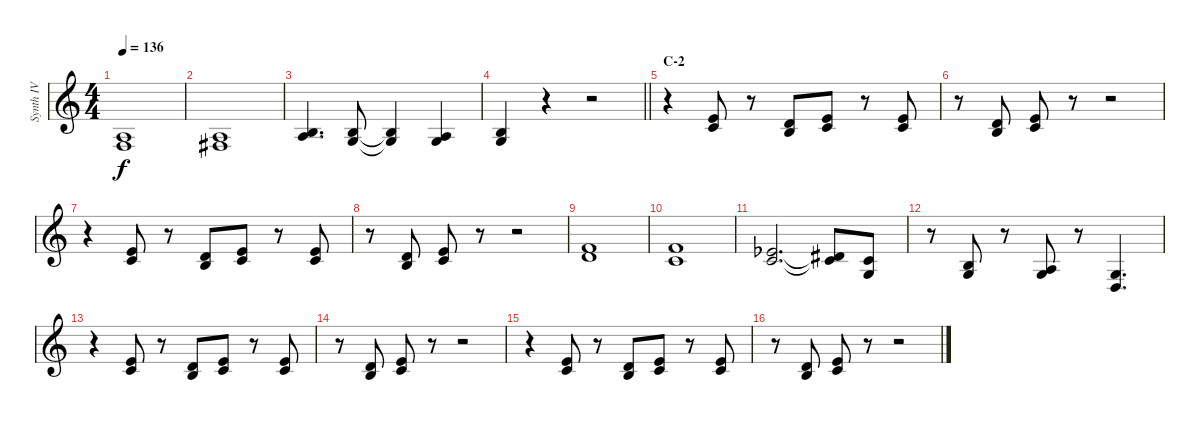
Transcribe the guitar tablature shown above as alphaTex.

\track ("Synth IV" "Synth IV") {instrument pad7halo}
\staff {score}
\tuning (E4 B3 G3 D3 A2 D2) {hide}
\ts (4 4)
\tempo 136
\clef g2
\ks c
(2.3 3.4).1{dy f} |
(2.3 4.4).1 |
(0.2 2.3).4{d} (0.2 0.3).8 (0.2{t} 0.3{t}).4 (2.3 5.4).4 |
\barLineRight lightlight
(0.2 0.3).4 r.4 r.2 |
\section ("" "C-2")
r.4 (0.1 1.2).8 r.8 (3.2 4.3).8 (0.1 1.2).8 r.8 (0.1 1.2).8 |
r.8 (3.2 4.3).8 (0.1 1.2).8 r.8 r.2 |
r.4 (0.1 1.2).8 r.8 (3.2 4.3).8 (0.1 1.2).8 r.8 (0.1 1.2).8 |
r.8 (3.2 4.3).8 (0.1 1.2).8 r.8 r.2 |
(1.1 3.2).1 |
(1.1 1.2).1 |
(1.2 8.3{acc b}).2{d} (1.2{t} 8.3{t}).8 (1.2 0.3).8 |
r.8 (0.2 0.3).8 r.8 (2.3 5.4).8 r.8 (0.3 0.4).4{d} |
r.4 (0.1 1.2).8 r.8 (3.2 4.3).8 (0.1 1.2).8 r.8 (0.1 1.2).8 |
r.8 (3.2 4.3).8 (0.1 1.2).8 r.8 r.2 |
r.4 (0.1 1.2).8 r.8 (3.2 4.3).8 (0.1 1.2).8 r.8 (0.1 1.2).8 |
r.8 (3.2 4.3).8 (0.1 1.2).8 r.8 r.2
